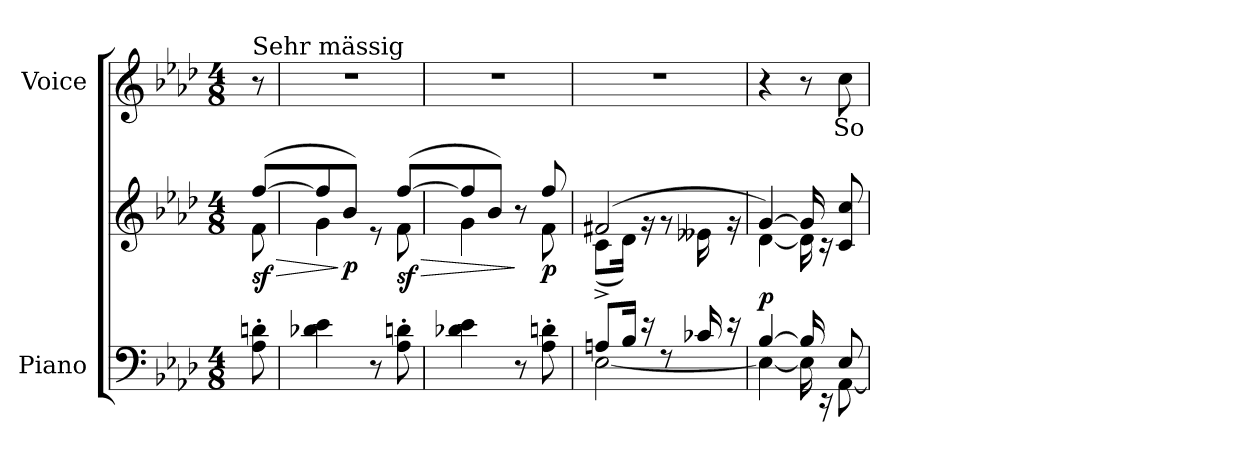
**kern	**kern	**dynam	**kern	**text
*part2	*part2	*part2	*part1	*part1
*staff3	*staff2	*staff2/3	*staff1	*staff1
*I"Piano	*	*	*I"Voice	*
*I'Pno	*	*	*	*
*clefF4	*clefG2	*	*clefG2	*
*k[b-e-a-d-]	*k[b-e-a-d-]	*	*k[b-e-a-d-]	*
*M4/8	*M4/8	*	*M4/8	*
=	=	=	=	=
!	!	!	!LO:TX:a:t=Sehr mässig	!
!	!	!LO:HP:b	!	!
*	*^	*	*	*
!	!	!	!LO:DY:n=1:b	!	!
8A-\' 8dn\'	(>[8ff/L	8f\	> sf	8r	.
=1	=1	=1	=1	=1	=1
4d-X\ 4e-\	8ff/]	4g\	.	2r	.
!	!	!	!LO:DY:n=1:b	!	!
.	8b-/J)	.	] p	.	.
8r	8re	8ryy	.	.	.
!	!	!	!LO:HP:b	!	!
!	!	!	!LO:DY:n=2:b	!	!
8A-\' 8dn\'	(>[8ff/L	8f\	> sf	.	.
=2	=2	=2	=2	=2	=2
4d-X\ 4e-\	8ff/]	4g\	.	2r	.
.	8b-/J)	.	.	.	.
8r	8r	8rgyy	]	.	.
!	!	!	!LO:DY:b	!	!
8A-\' 8dn\'	8ff/	8f\	p	.	.
=3	=3	=3	=3	=3	=3
*^	*	*	*	*	*
8An^/L	[2E-\	(>2f#X/	(<8c\L	.	2r	.
16B-/Jk	.	.	16d-\Jk)	.	.	.
16r	.	.	16rg	.	.	.
8rF	.	.	8rg	.	.	.
16c-X/	.	.	16e--X\	.	.	.
16r	.	.	16rg	.	.	.
=4	=4	=4	=4	=4	=4	=4
!	!	!	!	!LO:DY:a=2	!	!
[4B-/	4E-\_	[4g/)	[4d-\	p	4r	.
16B-/]	16E-\]	16g/]	16d-\]	.	8r	.
16rEE	16ryy	16rc	8.ryy	.	.	.
!	!	!	!	!	!	!LO:LY:b
8E-/	[8AA-\	8c/ 8cc/	.	.	8cc\	So
*v	*v	*	*	*	*	*
*	*v	*v	*	*	*
=	=	=	=	=
*-	*-	*-	*-	*-
